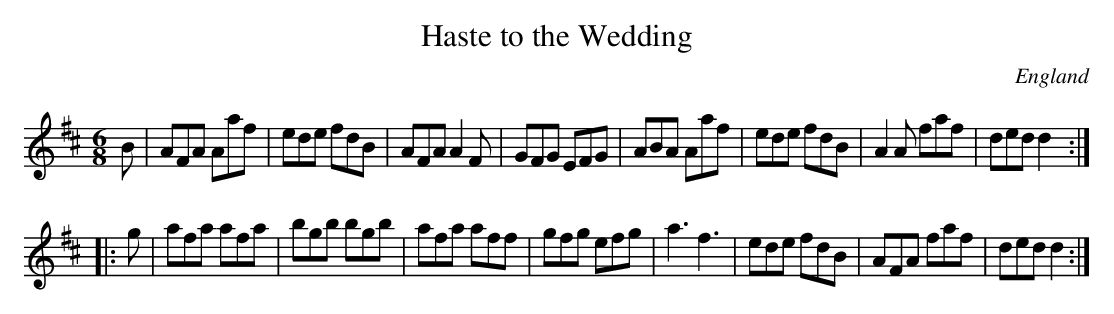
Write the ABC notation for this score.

X:1
T:Haste to the Wedding
O:England
O:Ireland
O:Scotland
M:6/8
K:D
B|\
AFA Aaf|ede fdB|AFA A2F|GFG EFG|\
ABA Aaf|ede fdB|A2A faf|ded d2::
g|\
afa afa|bgb bgb|afa aff|gfg efg|\
a3 f3  |ede fdB|AFA faf|ded d2:|
